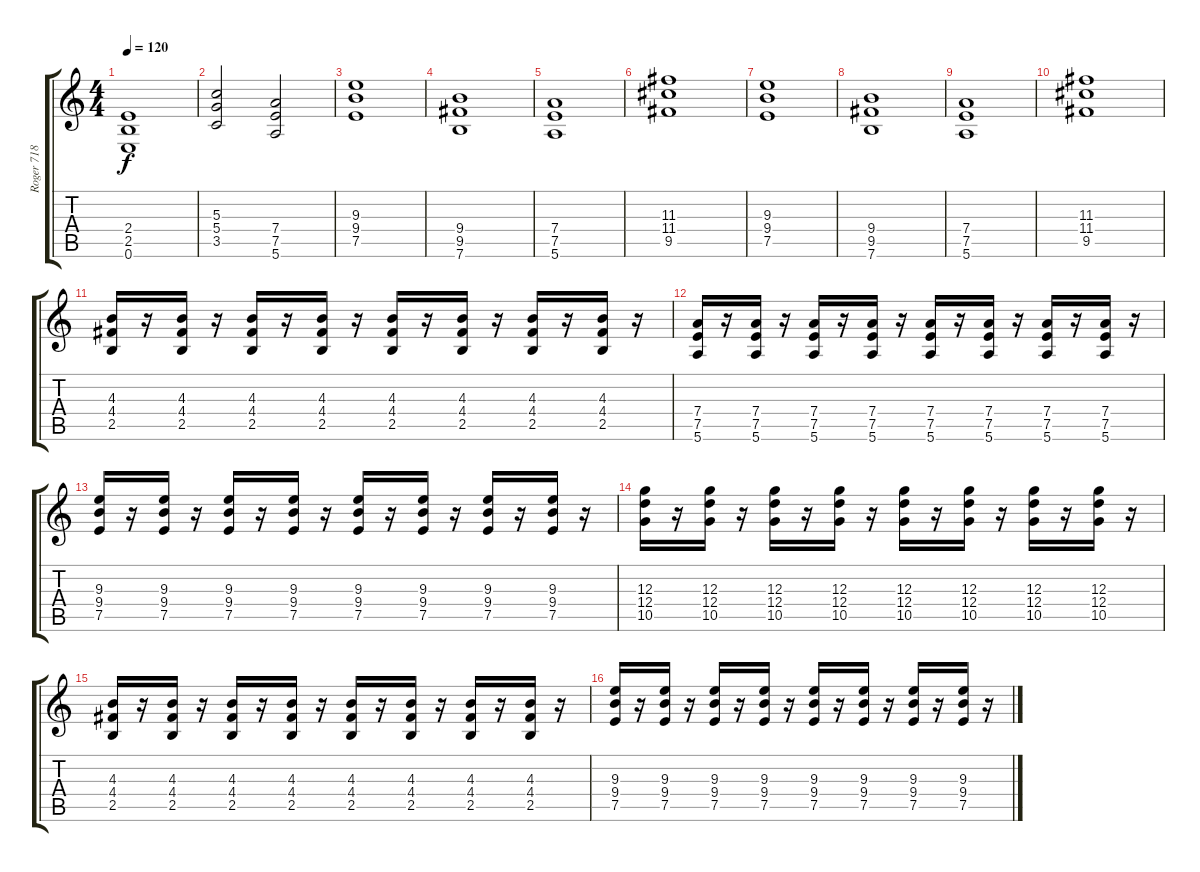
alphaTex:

\track ("Roger 718" "Roger 718") {instrument distortionguitar}
\staff {score tabs}
\tuning (E4 B3 G3 D3 A2 E2) {hide}
\ts (4 4)
\tempo 120
\clef g2
\ks c
(2.4 2.5 0.6).1{dy f} |
(5.3 5.4 3.5).2 (7.4 7.5 5.6).2 |
(9.3 9.4 7.5).1 |
(9.4 9.5 7.6).1 |
(7.4 7.5 5.6).1 |
(11.3 11.4 9.5).1 |
(9.3 9.4 7.5).1 |
(9.4 9.5 7.6).1 |
(7.4 7.5 5.6).1 |
(11.3 11.4 9.5).1 |
(4.3 4.4 2.5).16 r.16 (4.3 4.4 2.5).16 r.16 (4.3 4.4 2.5).16 r.16 (4.3 4.4 2.5).16 r.16 (4.3 4.4 2.5).16 r.16 (4.3 4.4 2.5).16 r.16 (4.3 4.4 2.5).16 r.16 (4.3 4.4 2.5).16 r.16 |
(7.4 7.5 5.6).16 r.16 (7.4 7.5 5.6).16 r.16 (7.4 7.5 5.6).16 r.16 (7.4 7.5 5.6).16 r.16 (7.4 7.5 5.6).16 r.16 (7.4 7.5 5.6).16 r.16 (7.4 7.5 5.6).16 r.16 (7.4 7.5 5.6).16 r.16 |
(9.3 9.4 7.5).16 r.16 (9.3 9.4 7.5).16 r.16 (9.3 9.4 7.5).16 r.16 (9.3 9.4 7.5).16 r.16 (9.3 9.4 7.5).16 r.16 (9.3 9.4 7.5).16 r.16 (9.3 9.4 7.5).16 r.16 (9.3 9.4 7.5).16 r.16 |
(12.3 12.4 10.5).16 r.16 (12.3 12.4 10.5).16 r.16 (12.3 12.4 10.5).16 r.16 (12.3 12.4 10.5).16 r.16 (12.3 12.4 10.5).16 r.16 (12.3 12.4 10.5).16 r.16 (12.3 12.4 10.5).16 r.16 (12.3 12.4 10.5).16 r.16 |
(4.3 4.4 2.5).16 r.16 (4.3 4.4 2.5).16 r.16 (4.3 4.4 2.5).16 r.16 (4.3 4.4 2.5).16 r.16 (4.3 4.4 2.5).16 r.16 (4.3 4.4 2.5).16 r.16 (4.3 4.4 2.5).16 r.16 (4.3 4.4 2.5).16 r.16 |
(9.3 9.4 7.5).16 r.16 (9.3 9.4 7.5).16 r.16 (9.3 9.4 7.5).16 r.16 (9.3 9.4 7.5).16 r.16 (9.3 9.4 7.5).16 r.16 (9.3 9.4 7.5).16 r.16 (9.3 9.4 7.5).16 r.16 (9.3 9.4 7.5).16 r.16
